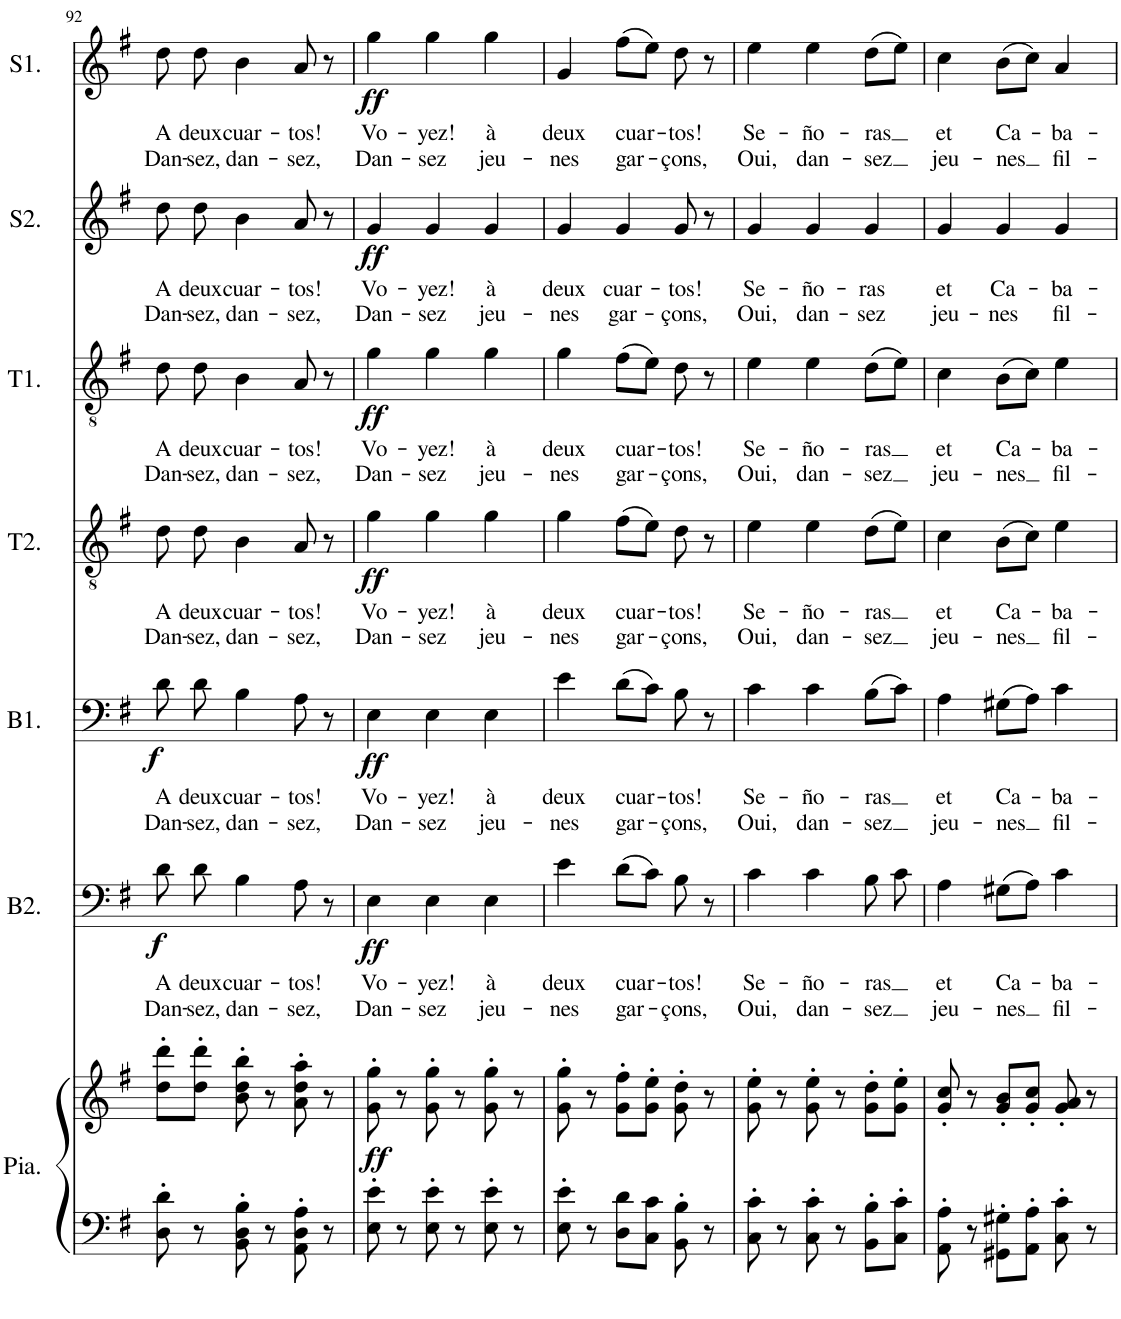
**kern	**kern	**dynam	**kern	**text	**text	**dynam	**kern	**text	**text	**dynam	**kern	**text	**text	**dynam	**kern	**text	**text	**dynam	**kern	**text	**text	**dynam	**kern	**text	**text	**dynam
*part7	*part7	*part7	*part6	*part6	*part6	*part6	*part5	*part5	*part5	*part5	*part4	*part4	*part4	*part4	*part3	*part3	*part3	*part3	*part2	*part2	*part2	*part2	*part1	*part1	*part1	*part1
*staff8	*staff7	*staff7/8	*staff6	*staff6	*staff6	*staff6	*staff5	*staff5	*staff5	*staff5	*staff4	*staff4	*staff4	*staff4	*staff3	*staff3	*staff3	*staff3	*staff2	*staff2	*staff2	*staff2	*staff1	*staff1	*staff1	*staff1
*I"Piano	*	*	*I"Basse 2	*	*	*	*I"Basse 1	*	*	*	*I"Ténor 2	*	*	*	*I"Ténor1	*	*	*	*I"Soprano 2	*	*	*	*I"Soprano 1	*	*	*
*I'Pia.	*	*	*I'B2.	*	*	*	*I'B1.	*	*	*	*I'T2.	*	*	*	*I'T1.	*	*	*	*I'S2.	*	*	*	*I'S1.	*	*	*
!!LO:PB:g=z
*clefF4	*clefG2	*	*clefF4	*	*	*	*clefF4	*	*	*	*clefGv2	*	*	*	*clefGv2	*	*	*	*clefG2	*	*	*	*clefG2	*	*	*
*k[f#]	*k[f#]	*	*k[f#]	*	*	*	*k[f#]	*	*	*	*k[f#]	*	*	*	*k[f#]	*	*	*	*k[f#]	*	*	*	*k[f#]	*	*	*
*M3/4	*M3/4	*	*M3/4	*	*	*	*M3/4	*	*	*	*M3/4	*	*	*	*M3/4	*	*	*	*M3/4	*	*	*	*M3/4	*	*	*
=92	=92	=92	=92	=92	=92	=92	=92	=92	=92	=92	=92	=92	=92	=92	=92	=92	=92	=92	=92	=92	=92	=92	=92	=92	=92	=92
!	!	!	!	!LO:LY:b	!LO:LY:b	!LO:DY:b	!	!LO:LY:b	!LO:LY:b	!LO:DY:b	!	!LO:LY:b	!LO:LY:b	!	!	!LO:LY:b	!LO:LY:b	!	!	!LO:LY:b	!LO:LY:b	!	!	!LO:LY:b	!LO:LY:b	!
8D\' 8d\'	8dd\' 8ddd\'L	.	8d\	A	Dan-	f	8d\	A	Dan-	f	8d\	A	Dan-	.	8d\	A	Dan-	.	8dd\L	A	Dan-	.	8dd\	A	Dan-	.
!	!	!	!	!LO:LY:b	!LO:LY:b	!	!	!LO:LY:b	!LO:LY:b	!	!	!LO:LY:b	!LO:LY:b	!	!	!LO:LY:b	!LO:LY:b	!	!	!LO:LY:b	!LO:LY:b	!	!	!LO:LY:b	!LO:LY:b	!
8r	8dd\' 8ddd\'J	.	8d\	deux	-sez,	.	8d\	deux	-sez,	.	8d\	deux	-sez,	.	8d\	deux	-sez,	.	8dd\J	deux	-sez,	.	8dd\	deux	-sez,	.
!	!	!	!	!LO:LY:b	!LO:LY:b	!	!	!LO:LY:b	!LO:LY:b	!	!	!LO:LY:b	!LO:LY:b	!	!	!LO:LY:b	!LO:LY:b	!	!	!LO:LY:b	!LO:LY:b	!	!	!LO:LY:b	!LO:LY:b	!
8BB\' 8D\' 8B\'	8b\' 8dd\' 8bb\'	.	4B\	cuar-	dan-	.	4B\	cuar-	dan-	.	4B\	cuar-	dan-	.	4B\	cuar-	dan-	.	4b\	cuar-	dan-	.	4b\	cuar-	dan-	.
8r	8r	.	.	.	.	.	.	.	.	.	.	.	.	.	.	.	.	.	.	.	.	.	.	.	.	.
!	!	!	!	!LO:LY:b	!LO:LY:b	!	!	!LO:LY:b	!LO:LY:b	!	!	!LO:LY:b	!LO:LY:b	!	!	!LO:LY:b	!LO:LY:b	!	!	!LO:LY:b	!LO:LY:b	!	!	!LO:LY:b	!LO:LY:b	!
8AA\' 8D\' 8A\'	8a\' 8dd\' 8aa\'	.	8A\	-tos!	-sez,	.	8A\	-tos!	-sez,	.	8A/	-tos!	-sez,	.	8A/	-tos!	-sez,	.	8a/	-tos!	-sez,	.	8a/	-tos!	-sez,	.
8r	8r	.	8r	.	.	.	8r	.	.	.	8r	.	.	.	8r	.	.	.	8r	.	.	.	8r	.	.	.
=93	=93	=93	=93	=93	=93	=93	=93	=93	=93	=93	=93	=93	=93	=93	=93	=93	=93	=93	=93	=93	=93	=93	=93	=93	=93	=93
!	!	!LO:DY:b	!	!LO:LY:b	!LO:LY:b	!LO:DY:b	!	!LO:LY:b	!LO:LY:b	!LO:DY:b	!	!LO:LY:b	!LO:LY:b	!LO:DY:b	!	!LO:LY:b	!LO:LY:b	!LO:DY:b	!	!LO:LY:b	!LO:LY:b	!LO:DY:b	!	!LO:LY:b	!LO:LY:b	!LO:DY:b
8E\' 8e\'	8g\' 8gg\'	ff	4E\	Vo-	Dan-	ff	4E\	Vo-	Dan-	ff	4g\	Vo-	Dan-	ff	4g\	Vo-	Dan-	ff	4g/	Vo-	Dan-	ff	4gg\	Vo-	Dan-	ff
8r	8r	.	.	.	.	.	.	.	.	.	.	.	.	.	.	.	.	.	.	.	.	.	.	.	.	.
!	!	!	!	!LO:LY:b	!LO:LY:b	!	!	!LO:LY:b	!LO:LY:b	!	!	!LO:LY:b	!LO:LY:b	!	!	!LO:LY:b	!LO:LY:b	!	!	!LO:LY:b	!LO:LY:b	!	!	!LO:LY:b	!LO:LY:b	!
8E\' 8e\'	8g\' 8gg\'	.	4E\	-yez!	-sez	.	4E\	-yez!	-sez	.	4g\	-yez!	-sez	.	4g\	-yez!	-sez	.	4g/	-yez!	-sez	.	4gg\	-yez!	-sez	.
8r	8r	.	.	.	.	.	.	.	.	.	.	.	.	.	.	.	.	.	.	.	.	.	.	.	.	.
!	!	!	!	!LO:LY:b	!LO:LY:b	!	!	!LO:LY:b	!LO:LY:b	!	!	!LO:LY:b	!LO:LY:b	!	!	!LO:LY:b	!LO:LY:b	!	!	!LO:LY:b	!LO:LY:b	!	!	!LO:LY:b	!LO:LY:b	!
8E\' 8e\'	8g\' 8gg\'	.	4E\	à	jeu-	.	4E\	à	jeu-	.	4g\	à	jeu-	.	4g\	à	jeu-	.	4g/	à	jeu-	.	4gg\	à	jeu-	.
8r	8r	.	.	.	.	.	.	.	.	.	.	.	.	.	.	.	.	.	.	.	.	.	.	.	.	.
=94	=94	=94	=94	=94	=94	=94	=94	=94	=94	=94	=94	=94	=94	=94	=94	=94	=94	=94	=94	=94	=94	=94	=94	=94	=94	=94
!	!	!	!	!LO:LY:b	!LO:LY:b	!	!	!LO:LY:b	!LO:LY:b	!	!	!LO:LY:b	!LO:LY:b	!	!	!LO:LY:b	!LO:LY:b	!	!	!LO:LY:b	!LO:LY:b	!	!	!LO:LY:b	!LO:LY:b	!
8E\' 8e\'	8g\' 8gg\'	.	4e\	deux	-nes	.	4e\	deux	-nes	.	4g\	deux	-nes	.	4g\	deux	-nes	.	4g/	deux	-nes	.	4g/	deux	-nes	.
8r	8r	.	.	.	.	.	.	.	.	.	.	.	.	.	.	.	.	.	.	.	.	.	.	.	.	.
!	!	!	!	!LO:LY:b	!LO:LY:b	!	!	!LO:LY:b	!LO:LY:b	!	!	!LO:LY:b	!LO:LY:b	!	!	!LO:LY:b	!LO:LY:b	!	!	!LO:LY:b	!LO:LY:b	!	!	!LO:LY:b	!LO:LY:b	!
8D\ 8d\L	8g\' 8ff#\'L	.	(8d\L	cuar-	gar-	.	(8d\L	cuar-	gar-	.	(8f#\L	cuar-	gar-	.	(8f#\L	cuar-	gar-	.	4g/	cuar-	gar-	.	(8ff#\L	cuar-	gar-	.
8C\ 8c\J	8g\' 8ee\'J	.	8c\J)	.	.	.	8c\J)	.	.	.	8e\J)	.	.	.	8e\J)	.	.	.	.	.	.	.	8ee\J)	.	.	.
!	!	!	!	!LO:LY:b	!LO:LY:b	!	!	!LO:LY:b	!LO:LY:b	!	!	!LO:LY:b	!LO:LY:b	!	!	!LO:LY:b	!LO:LY:b	!	!	!LO:LY:b	!LO:LY:b	!	!	!LO:LY:b	!LO:LY:b	!
8BB\' 8B\'	8g\' 8dd\'	.	8B\	-tos!	-çons,	.	8B\	-tos!	-çons,	.	8d\	-tos!	-çons,	.	8d\	-tos!	-çons,	.	8g/	-tos!	-çons,	.	8dd\	-tos!	-çons,	.
8r	8r	.	8r	.	.	.	8r	.	.	.	8r	.	.	.	8r	.	.	.	8r	.	.	.	8r	.	.	.
=95	=95	=95	=95	=95	=95	=95	=95	=95	=95	=95	=95	=95	=95	=95	=95	=95	=95	=95	=95	=95	=95	=95	=95	=95	=95	=95
!	!	!	!	!LO:LY:b	!LO:LY:b	!	!	!LO:LY:b	!LO:LY:b	!	!	!LO:LY:b	!LO:LY:b	!	!	!LO:LY:b	!LO:LY:b	!	!	!LO:LY:b	!LO:LY:b	!	!	!LO:LY:b	!LO:LY:b	!
8C\' 8c\'	8g\' 8ee\'	.	4c\	Se-	Oui,	.	4c\	Se-	Oui,	.	4e\	Se-	Oui,	.	4e\	Se-	Oui,	.	4g/	Se-	Oui,	.	4ee\	Se-	Oui,	.
8r	8r	.	.	.	.	.	.	.	.	.	.	.	.	.	.	.	.	.	.	.	.	.	.	.	.	.
!	!	!	!	!LO:LY:b	!LO:LY:b	!	!	!LO:LY:b	!LO:LY:b	!	!	!LO:LY:b	!LO:LY:b	!	!	!LO:LY:b	!LO:LY:b	!	!	!LO:LY:b	!LO:LY:b	!	!	!LO:LY:b	!LO:LY:b	!
8C\' 8c\'	8g\' 8ee\'	.	4c\	-ño-	dan-	.	4c\	-ño-	dan-	.	4e\	-ño-	dan-	.	4e\	-ño-	dan-	.	4g/	-ño-	dan-	.	4ee\	-ño-	dan-	.
8r	8r	.	.	.	.	.	.	.	.	.	.	.	.	.	.	.	.	.	.	.	.	.	.	.	.	.
!	!	!	!	!LO:LY:b	!LO:LY:b	!	!	!LO:LY:b	!LO:LY:b	!	!	!LO:LY:b	!LO:LY:b	!	!	!LO:LY:b	!LO:LY:b	!	!	!LO:LY:b	!LO:LY:b	!	!	!LO:LY:b	!LO:LY:b	!
8BB\' 8B\'L	8g\' 8dd\'L	.	8B\	-ras	-sez	.	(8B\L	-ras	-sez	.	(8d\L	-ras	-sez	.	(8d\L	-ras	-sez	.	4g/	-ras	-sez	.	(8dd\L	-ras	-sez	.
8C\' 8c\'J	8g\' 8ee\'J	.	8c\	.	.	.	8c\J)	.	.	.	8e\J)	.	.	.	8e\J)	.	.	.	.	.	.	.	8ee\J)	.	.	.
=96	=96	=96	=96	=96	=96	=96	=96	=96	=96	=96	=96	=96	=96	=96	=96	=96	=96	=96	=96	=96	=96	=96	=96	=96	=96	=96
!	!	!	!	!LO:LY:b	!LO:LY:b	!	!	!LO:LY:b	!LO:LY:b	!	!	!LO:LY:b	!LO:LY:b	!	!	!LO:LY:b	!LO:LY:b	!	!	!LO:LY:b	!LO:LY:b	!	!	!LO:LY:b	!LO:LY:b	!
8AA\' 8A\'	8g/' 8cc/'	.	4A\	et	jeu-	.	4A\	et	jeu-	.	4c\	et	jeu-	.	4c\	et	jeu-	.	4g/	et	jeu-	.	4cc\	et	jeu-	.
8r	8r	.	.	.	.	.	.	.	.	.	.	.	.	.	.	.	.	.	.	.	.	.	.	.	.	.
!	!	!	!	!LO:LY:b	!LO:LY:b	!	!	!LO:LY:b	!LO:LY:b	!	!	!LO:LY:b	!LO:LY:b	!	!	!LO:LY:b	!LO:LY:b	!	!	!LO:LY:b	!LO:LY:b	!	!	!LO:LY:b	!LO:LY:b	!
8GG#X\' 8G#X\'L	8g/' 8b/'L	.	(8G#X\L	Ca-	-nes	.	(8G#X\L	Ca-	-nes	.	(8B\L	Ca-	-nes	.	(8B\L	Ca-	-nes	.	4g/	Ca-	-nes	.	(8b\L	Ca-	-nes	.
8AA\' 8A\'J	8g/' 8cc/'J	.	8A\J)	.	.	.	8A\J)	.	.	.	8c\J)	.	.	.	8c\J)	.	.	.	.	.	.	.	8cc\J)	.	.	.
!	!	!	!	!LO:LY:b	!LO:LY:b	!	!	!LO:LY:b	!LO:LY:b	!	!	!LO:LY:b	!LO:LY:b	!	!	!LO:LY:b	!LO:LY:b	!	!	!LO:LY:b	!LO:LY:b	!	!	!LO:LY:b	!LO:LY:b	!
8C\' 8c\'	8g/' 8a/'	.	4c\	-ba-	fil-	.	4c\	-ba-	fil-	.	4e\	-ba-	fil-	.	4e\	-ba-	fil-	.	4g/	-ba-	fil-	.	4a/	-ba-	fil-	.
8r	8r	.	.	.	.	.	.	.	.	.	.	.	.	.	.	.	.	.	.	.	.	.	.	.	.	.
=	=	=	=	=	=	=	=	=	=	=	=	=	=	=	=	=	=	=	=	=	=	=	=	=	=	=
*-	*-	*-	*-	*-	*-	*-	*-	*-	*-	*-	*-	*-	*-	*-	*-	*-	*-	*-	*-	*-	*-	*-	*-	*-	*-	*-
